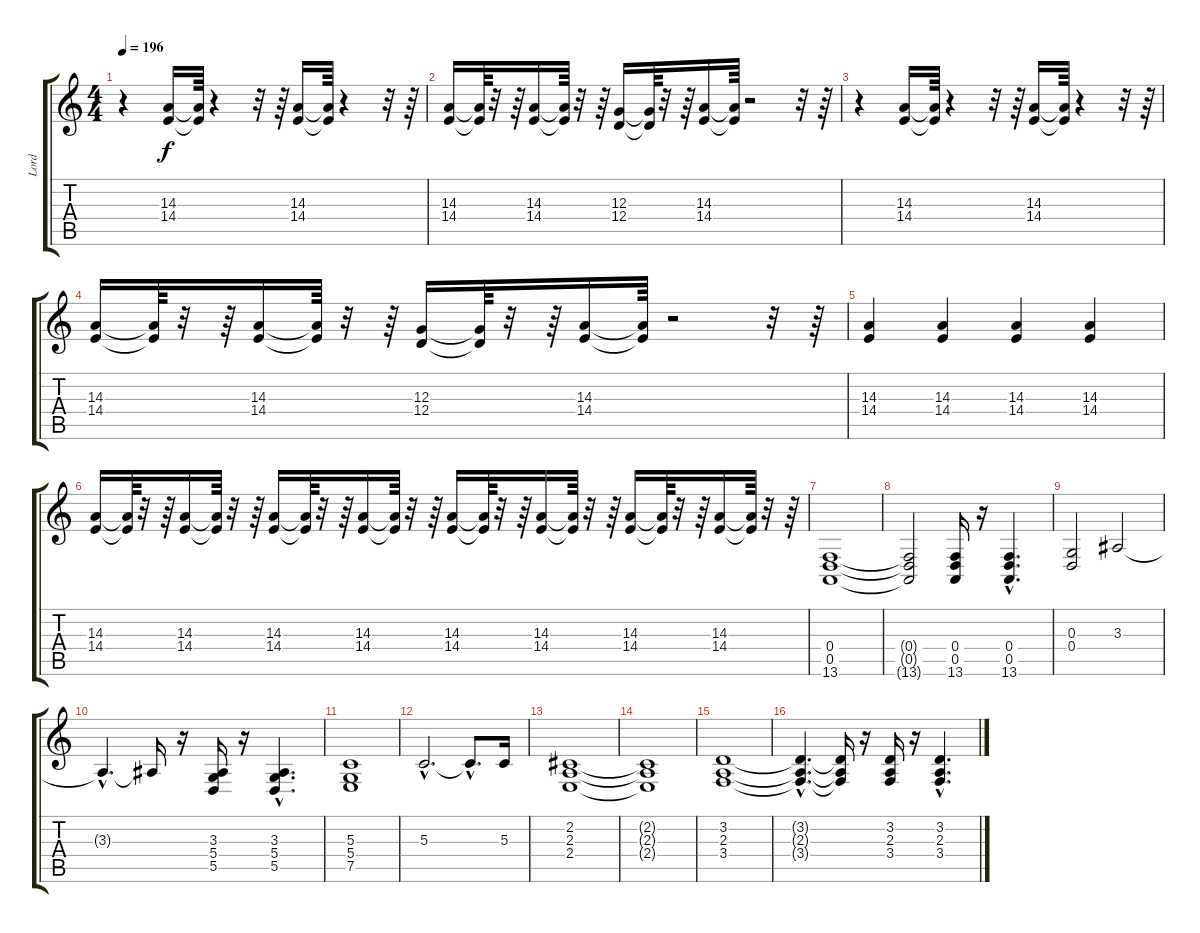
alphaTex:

\track ("Lord" "Lord") {instrument rockorgan}
\staff {score tabs}
\tuning (E4 B3 G3 D3 A2 E2) {hide}
\ts (4 4)
\tempo 196
\clef g2
\ks c
r.4{dy f} (14.3 14.4).16 (14.3{t} 14.4{t}).64 r.4 r.32 r.64 (14.3 14.4).16 (14.3{t} 14.4{t}).64 r.4 r.32 r.64 |
(14.3 14.4).16 (14.3{t} 14.4{t}).64 r.32 r.64 (14.3 14.4).16 (14.3{t} 14.4{t}).64 r.32 r.64 (12.3 12.4).16 (12.3{t} 12.4{t}).64 r.32 r.64 (14.3 14.4).16 (14.3{t} 14.4{t}).64 r.2 r.32 r.64 |
r.4 (14.3 14.4).16 (14.3{t} 14.4{t}).64 r.4 r.32 r.64 (14.3 14.4).16 (14.3{t} 14.4{t}).64 r.4 r.32 r.64 |
(14.3 14.4).16 (14.3{t} 14.4{t}).64 r.32 r.64 (14.3 14.4).16 (14.3{t} 14.4{t}).64 r.32 r.64 (12.3 12.4).16 (12.3{t} 12.4{t}).64 r.32 r.64 (14.3 14.4).16 (14.3{t} 14.4{t}).64 r.2 r.32 r.64 |
(14.3 14.4).4 (14.3 14.4).4 (14.3 14.4).4 (14.3 14.4).4 |
(14.3 14.4).16 (14.3{t} 14.4{t}).64 r.32 r.64 (14.3 14.4).16 (14.3{t} 14.4{t}).64 r.32 r.64 (14.3 14.4).16 (14.3{t} 14.4{t}).64 r.32 r.64 (14.3 14.4).16 (14.3{t} 14.4{t}).64 r.32 r.64 (14.3 14.4).16 (14.3{t} 14.4{t}).64 r.32 r.64 (14.3 14.4).16 (14.3{t} 14.4{t}).64 r.32 r.64 (14.3 14.4).16 (14.3{t} 14.4{t}).64 r.32 r.64 (14.3 14.4).16 (14.3{t} 14.4{t}).64 r.32 r.64 |
(0.4 0.5 13.6).1 |
(0.4{t} 0.5{t} 13.6{t}).2 (0.4 0.5 13.6).16 r.16 (0.4{hac} 0.5{hac} 13.6{hac}).4{d} |
(0.3 0.4).2 3.3.2 |
3.3{hac t}.4{d} 3.3{t}.16 r.16 (3.3 5.4 5.5).16 r.16 (3.3{hac} 5.4{hac} 5.5{hac}).4{d} |
(5.3 5.4 7.5).1 |
5.3{hac}.2{d} 5.3{hac t}.8{d} 5.3.16 |
(2.2 2.3 2.4).1 |
(2.2{t} 2.3{t} 2.4{t}).1 |
(3.2 2.3 3.4).1 |
(3.2{hac t} 2.3{hac t} 3.4{hac t}).4{d} (3.2{t} 2.3{t} 3.4{t}).16 r.16 (3.2 2.3 3.4).16 r.16 (3.2{hac} 2.3{hac} 3.4{hac}).4{d}
